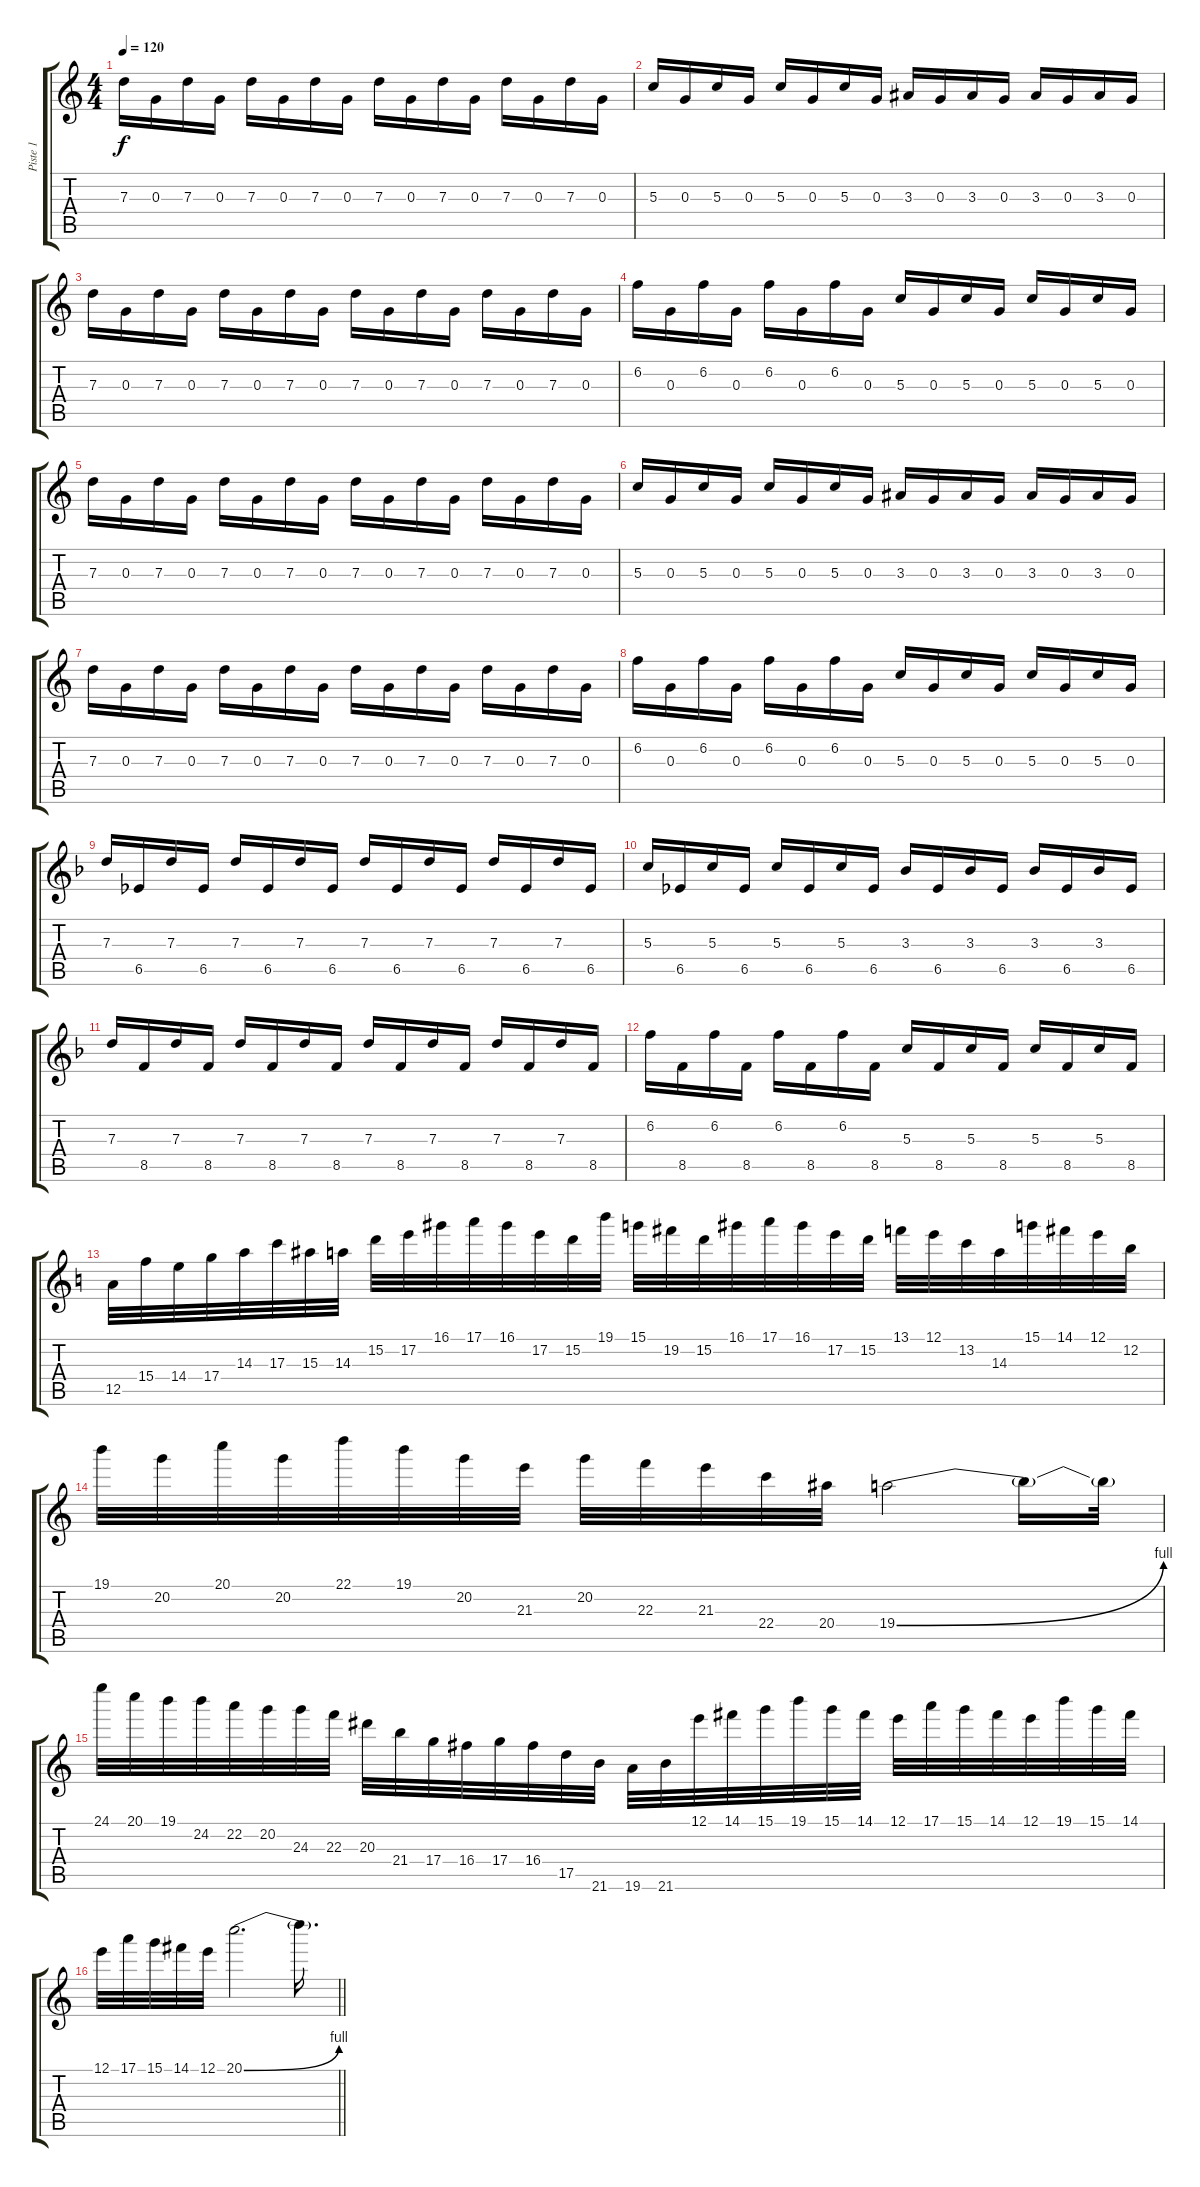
\track ("Piste 1" "Piste 1") {instrument distortionguitar}
\staff {score tabs}
\tuning (E4 B3 G3 D3 A2 D2) {hide}
\ts (4 4)
\tempo 120
\clef g2
\ks c
7.3.16{dy f instrument electricguitarclean} 0.3.16 7.3.16 0.3.16 7.3.16 0.3.16 7.3.16 0.3.16 7.3.16 0.3.16 7.3.16 0.3.16 7.3.16 0.3.16 7.3.16 0.3.16 |
5.3.16 0.3.16 5.3.16 0.3.16 5.3.16 0.3.16 5.3.16 0.3.16 3.3.16 0.3.16 3.3.16 0.3.16 3.3.16 0.3.16 3.3.16 0.3.16 |
7.3.16 0.3.16 7.3.16 0.3.16 7.3.16 0.3.16 7.3.16 0.3.16 7.3.16 0.3.16 7.3.16 0.3.16 7.3.16 0.3.16 7.3.16 0.3.16 |
6.2.16 0.3.16 6.2.16 0.3.16 6.2.16 0.3.16 6.2.16 0.3.16 5.3.16 0.3.16 5.3.16 0.3.16 5.3.16 0.3.16 5.3.16 0.3.16 |
7.3.16 0.3.16 7.3.16 0.3.16 7.3.16 0.3.16 7.3.16 0.3.16 7.3.16 0.3.16 7.3.16 0.3.16 7.3.16 0.3.16 7.3.16 0.3.16 |
5.3.16 0.3.16 5.3.16 0.3.16 5.3.16 0.3.16 5.3.16 0.3.16 3.3.16 0.3.16 3.3.16 0.3.16 3.3.16 0.3.16 3.3.16 0.3.16 |
7.3.16 0.3.16 7.3.16 0.3.16 7.3.16 0.3.16 7.3.16 0.3.16 7.3.16 0.3.16 7.3.16 0.3.16 7.3.16 0.3.16 7.3.16 0.3.16 |
6.2.16 0.3.16 6.2.16 0.3.16 6.2.16 0.3.16 6.2.16 0.3.16 5.3.16 0.3.16 5.3.16 0.3.16 5.3.16 0.3.16 5.3.16 0.3.16 |
\ks f
7.3.16 6.5.16 7.3.16 6.5.16 7.3.16 6.5.16 7.3.16 6.5.16 7.3.16 6.5.16 7.3.16 6.5.16 7.3.16 6.5.16 7.3.16 6.5.16 |
5.3.16 6.5.16 5.3.16 6.5.16 5.3.16 6.5.16 5.3.16 6.5.16 3.3.16 6.5.16 3.3.16 6.5.16 3.3.16 6.5.16 3.3.16 6.5.16 |
7.3.16 8.5.16 7.3.16 8.5.16 7.3.16 8.5.16 7.3.16 8.5.16 7.3.16 8.5.16 7.3.16 8.5.16 7.3.16 8.5.16 7.3.16 8.5.16 |
6.2.16 8.5.16 6.2.16 8.5.16 6.2.16 8.5.16 6.2.16 8.5.16 5.3.16 8.5.16 5.3.16 8.5.16 5.3.16 8.5.16 5.3.16 8.5.16 |
\ks c
12.5.32{instrument distortionguitar} 15.4.32 14.4.32 17.4.32 14.3.32 17.3.32 15.3.32 14.3.32 15.2.32 17.2.32 16.1.32 17.1.32 16.1.32 17.2.32 15.2.32 19.1.32 15.1.32 19.2.32 15.2.32 16.1.32 17.1.32 16.1.32 17.2.32 15.2.32 13.1.32 12.1.32 13.2.32 14.3.32 15.1.32 14.1.32 12.1.32 12.2.32 |
19.1.32 20.2.32 20.1.32 20.2.32 22.1.32 19.1.32 20.2.32 21.3.32 20.2.32 22.3.32 21.3.32 22.4.32 20.4.32 19.4{be (bend 0 0 60 4)}.2 19.4{t}.16 19.4{t}.32 |
24.1.32 20.1.32 19.1.32 24.2.32 22.2.32 20.2.32 24.3.32 22.3.32 20.3.32 21.4.32 17.4.32 16.4.32 17.4.32 16.4.32 17.5.32 21.6.32 19.6.32 21.6.32 12.1.32 14.1.32 15.1.32 19.1.32 15.1.32 14.1.32 12.1.32 17.1.32 15.1.32 14.1.32 12.1.32 19.1.32 15.1.32 14.1.32 |
\barLineRight lightlight
12.1.32 17.1.32 15.1.32 14.1.32 12.1.32 20.1{be (bend 0 0 60 4)}.2{d} 20.1{t}.16{d}
